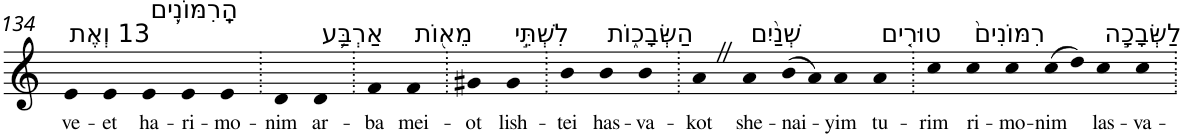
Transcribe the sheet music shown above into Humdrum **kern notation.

**kern	**text
*part1	*part1
*staff1	*staff1
*I"Piano	*
*I'Pno	*
!!LO:PB:g=z
*clefG2	*
*k[]	*
=134	=134
!LO:TX:a:t=13 וְאֶת	!
!	!LO:LY:b
4e	ve-
!	!LO:LY:b
4e	-et
!LO:TX:a:t=הָֽרִמּוֹנִ֛ים	!
!	!LO:LY:b
4e	ha-
!	!LO:LY:b
4e	-ri-
!	!LO:LY:b
4e	-mo-
=135.	=135.
!	!LO:LY:b
4d	-nim
!LO:TX:a:t=אַרְבַּ֥ע	!
!	!LO:LY:b
4d	ar-
=136.	=136.
!	!LO:LY:b
4f	-ba
!LO:TX:a:t=מֵא֖וֹת	!
!	!LO:LY:b
4f	mei-
=137.	=137.
!	!LO:LY:b
4g#X	-ot
!LO:TX:a:t=לִשְׁתֵּ֣י	!
!	!LO:LY:b
4g#	lish-
=138.	=138.
!	!LO:LY:b
4b	-tei
!LO:TX:a:t=הַשְּׂבָכ֑וֹת	!
!	!LO:LY:b
4b	has-
!	!LO:LY:b
4b	-va-
=139.	=139.
!	!LO:LY:b
4aZ	-kot
!LO:TX:a:t=שְׁנַ֨יִם	!
!	!LO:LY:b
4a	she-
!	!LO:LY:b
(>8b	-nai-
8a)	.
!	!LO:LY:b
4a	-yim
!LO:TX:a:t=טוּרִ֤ים	!
!	!LO:LY:b
4a	tu-
=140.	=140.
!	!LO:LY:b
4cc	-rim
!LO:TX:a:t=רִמּוֹנִים֙	!
!	!LO:LY:b
4cc	ri-
!	!LO:LY:b
4cc	-mo-
!	!LO:LY:b
(>8cc	-nim
8dd)	.
!LO:TX:a:t=לַשְּׂבָכָ֣ה	!
!	!LO:LY:b
4cc	las-
!	!LO:LY:b
4cc	-va-
=.	=.
*-	*-
